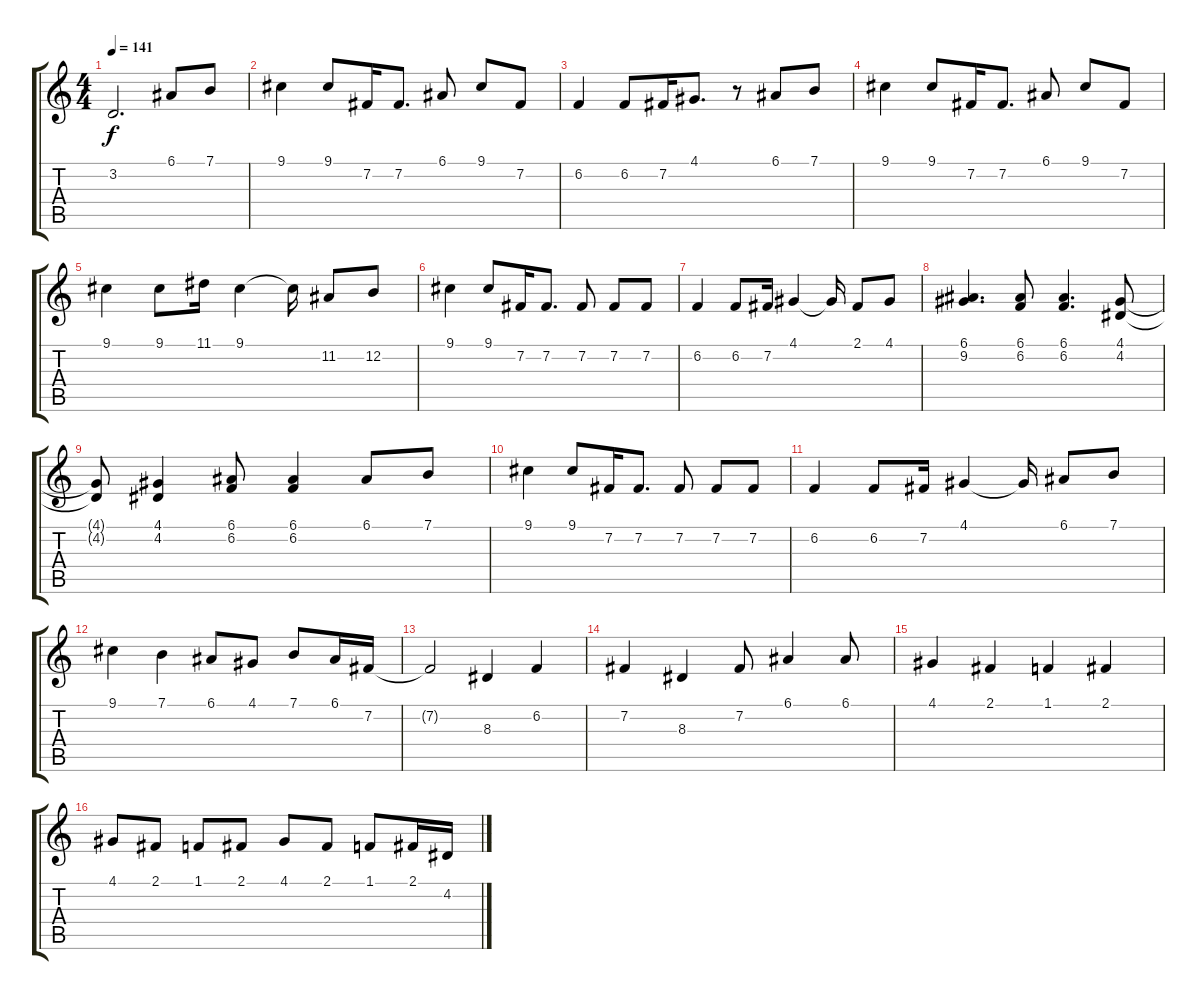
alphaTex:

\track "" {instrument oboe}
\staff {score tabs}
\tuning (E4 B3 G3 D3 A2 E2) {hide}
\ts (4 4)
\tempo 141
\clef g2
\ks c
3.2{t}.2{d dy f} 6.1.8 7.1.8 |
9.1.4 9.1.8 7.2.16 7.2.8{d} 6.1.8 9.1.8 7.2.8 |
6.2.4 6.2.8 7.2.16 4.1.8{d} r.8 6.1.8 7.1.8 |
9.1.4 9.1.8 7.2.16 7.2.8{d} 6.1.8 9.1.8 7.2.8 |
9.1.4 9.1.8 11.1.16 9.1.4 9.1{t}.16 11.2.8 12.2.8 |
9.1.4 9.1.8 7.2.16 7.2.8{d} 7.2.8 7.2.8 7.2.8 |
6.2.4 6.2.8 7.2.16 4.1.4 4.1{t}.16 2.1.8 4.1.8 |
(6.1 9.2).4{d} (6.1 6.2).8 (6.1 6.2).4{d} (4.1 4.2).8 |
(4.1{t} 4.2{t}).8 (4.1 4.2).4 (6.1 6.2).8 (6.1 6.2).4 6.1.8 7.1.8 |
9.1.4 9.1.8 7.2.16 7.2.8{d} 7.2.8 7.2.8 7.2.8 |
6.2.4 6.2.8 7.2.16 4.1.4 4.1{t}.16 6.1.8 7.1.8 |
9.1.4 7.1.4 6.1.8 4.1.8 7.1.8 6.1.16 7.2.16 |
7.2{t}.2 8.3.4 6.2.4 |
7.2.4 8.3.4 7.2.8 6.1.4 6.1.8 |
4.1.4 2.1.4 1.1.4 2.1.4 |
4.1.8 2.1.8 1.1.8 2.1.8 4.1.8 2.1.8 1.1.8 2.1.16 4.2.16
